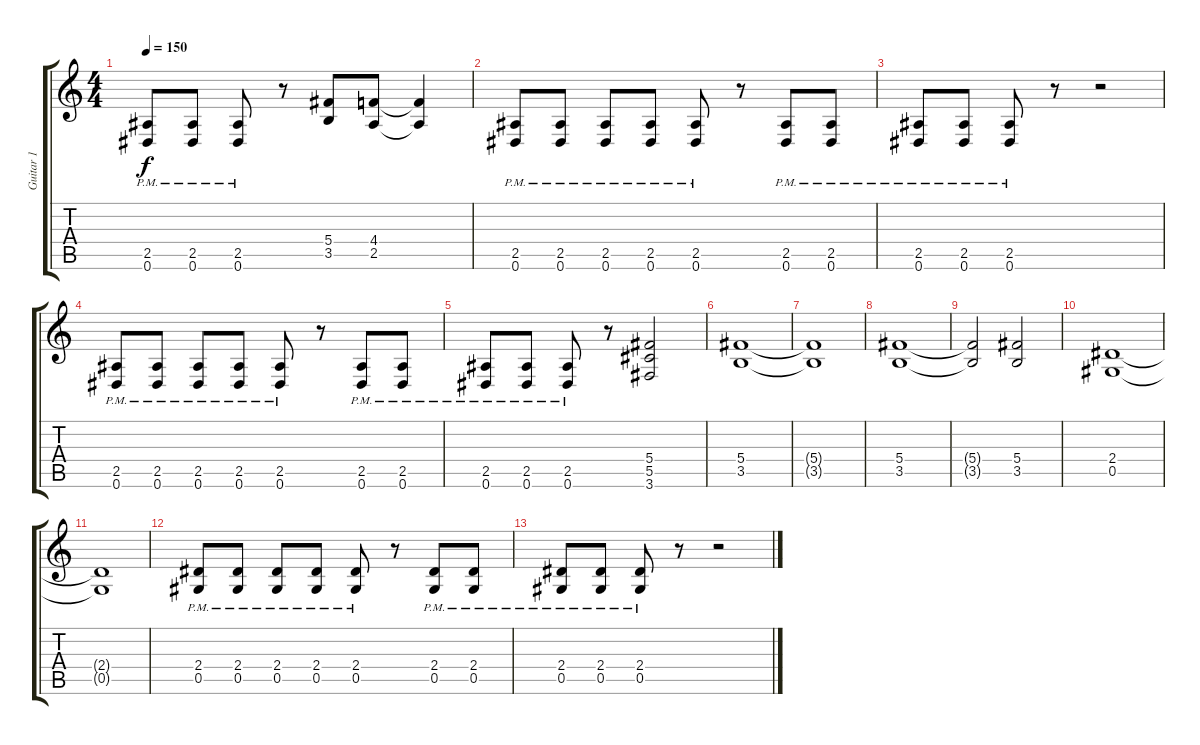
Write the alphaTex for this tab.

\track ("Guitar 1" "Guitar 1") {instrument distortionguitar}
\staff {score tabs}
\tuning (Eb4 Bb3 Gb3 Db3 Ab2 Eb2) {hide}
\ts (4 4)
\tempo 150
\clef g2
\ks c
(2.5{pm} 0.6{pm}).8{dy f} (2.5{pm} 0.6{pm}).8 (2.5{pm} 0.6{pm}).8 r.8 (5.4 3.5).8 (4.4 2.5).8 (4.4{t} 2.5{t}).4 |
(2.5{pm} 0.6{pm}).8 (2.5{pm} 0.6{pm}).8 (2.5{pm} 0.6{pm}).8 (2.5{pm} 0.6{pm}).8 (2.5{pm} 0.6{pm}).8 r.8 (2.5{pm} 0.6{pm}).8 (2.5{pm} 0.6{pm}).8 |
(2.5{pm} 0.6{pm}).8 (2.5{pm} 0.6{pm}).8 (2.5{pm} 0.6{pm}).8 r.8 r.2 |
(2.5{pm} 0.6{pm}).8 (2.5{pm} 0.6{pm}).8 (2.5{pm} 0.6{pm}).8 (2.5{pm} 0.6{pm}).8 (2.5{pm} 0.6{pm}).8 r.8 (2.5{pm} 0.6{pm}).8 (2.5{pm} 0.6{pm}).8 |
(2.5{pm} 0.6{pm}).8 (2.5{pm} 0.6{pm}).8 (2.5{pm} 0.6{pm}).8 r.8 (5.4 5.5 3.6).2 |
(5.4 3.5).1 |
(5.4{t} 3.5{t}).1 |
(5.4 3.5).1 |
(5.4{t} 3.5{t}).2 (5.4 3.5).2 |
(2.4 0.5).1 |
(2.4{t} 0.5{t}).1 |
(2.4{pm} 0.5{pm}).8 (2.4{pm} 0.5{pm}).8 (2.4{pm} 0.5{pm}).8 (2.4{pm} 0.5{pm}).8 (2.4{pm} 0.5{pm}).8 r.8 (2.4{pm} 0.5{pm}).8 (2.4{pm} 0.5{pm}).8 |
(2.4{pm} 0.5{pm}).8 (2.4{pm} 0.5{pm}).8 (2.4{pm} 0.5{pm}).8 r.8 r.2
